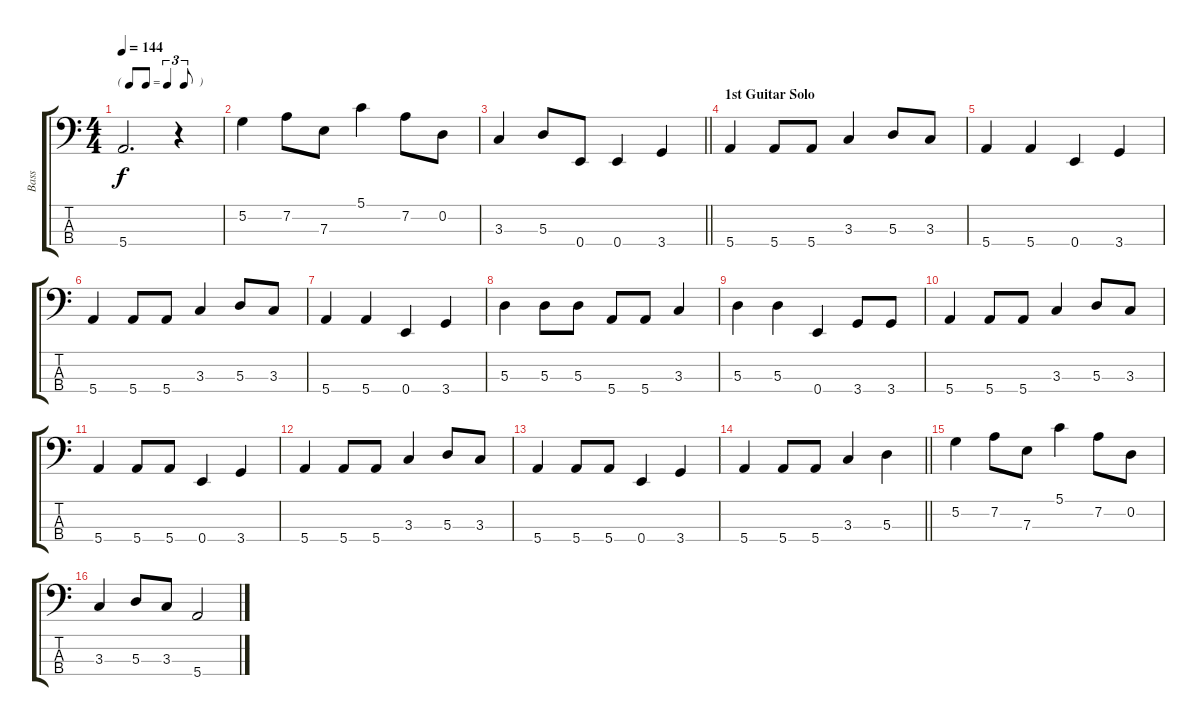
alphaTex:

\track ("Bass" "Bass") {instrument electricbassfinger}
\staff {score tabs}
\tuning (G2 D2 A1 E1) {hide}
\ts (4 4)
\tf triplet8th
\tempo 144
\clef f4
\ks c
5.4{t}.2{d dy f} r.4 |
5.2.4 7.2.8 7.3.8 5.1.4 7.2.8 0.2.8 |
\barLineRight lightlight
3.3.4 5.3.8 0.4.8 0.4.4 3.4.4 |
\section ("" "1st Guitar Solo")
5.4.4 5.4.8 5.4.8 3.3.4 5.3.8 3.3.8 |
5.4.4 5.4.4 0.4.4 3.4.4 |
5.4.4 5.4.8 5.4.8 3.3.4 5.3.8 3.3.8 |
5.4.4 5.4.4 0.4.4 3.4.4 |
5.3.4 5.3.8 5.3.8 5.4.8 5.4.8 3.3.4 |
5.3.4 5.3.4 0.4.4 3.4.8 3.4.8 |
5.4.4 5.4.8 5.4.8 3.3.4 5.3.8 3.3.8 |
5.4.4 5.4.8 5.4.8 0.4.4 3.4.4 |
5.4.4 5.4.8 5.4.8 3.3.4 5.3.8 3.3.8 |
5.4.4 5.4.8 5.4.8 0.4.4 3.4.4 |
\barLineRight lightlight
5.4.4 5.4.8 5.4.8 3.3.4 5.3.4 |
5.2.4 7.2.8 7.3.8 5.1.4 7.2.8 0.2.8 |
3.3.4 5.3.8 3.3.8 5.4.2
